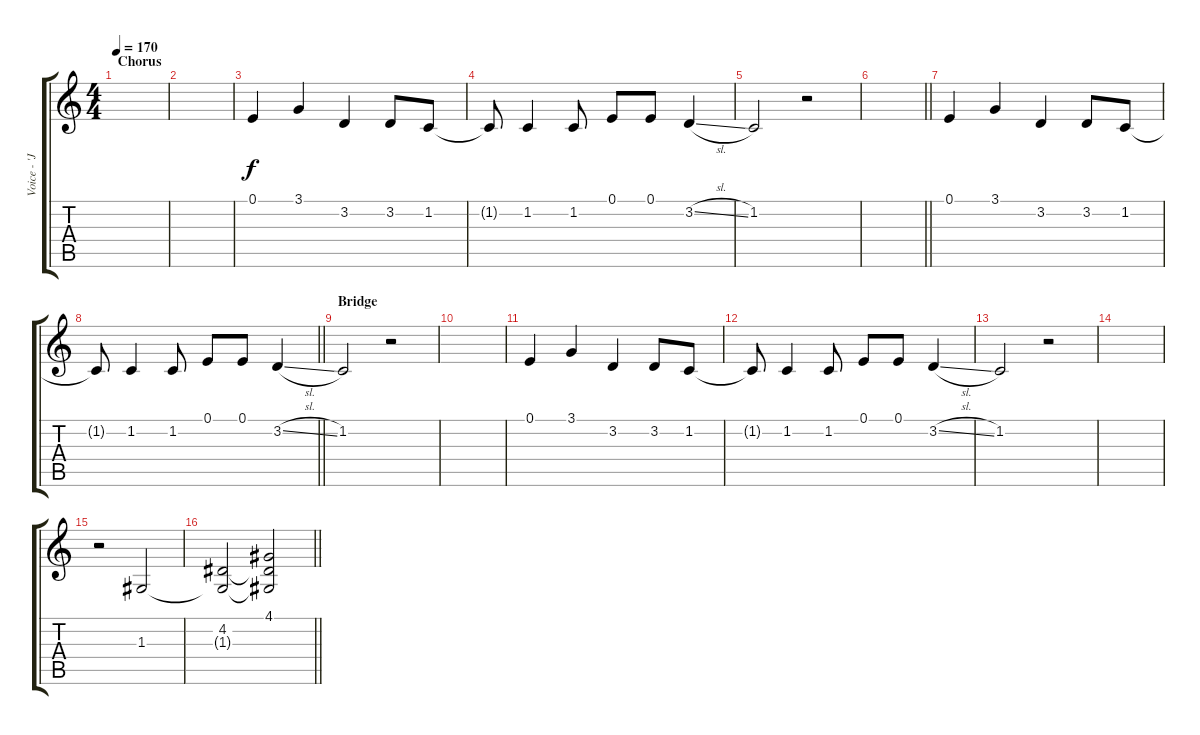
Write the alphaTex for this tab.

\track ("Voice - 'Julo!" "Voice - 'J") {instrument choiraahs}
\staff {score tabs}
\tuning (E4 B3 G3 D3 A2 E2) {hide}
\ts (4 4)
\section ("" "Chorus")
\tempo 170
\clef g2
\ks c
|
|
0.1.4 3.1.4 3.2.4 3.2.8 1.2.8 |
1.2{t}.8 1.2.4 1.2.8 0.1.8 0.1.8 3.2{sl}.4 |
1.2.2 r.2 |
\barLineRight lightlight
|
0.1.4 3.1.4 3.2.4 3.2.8 1.2.8 |
\barLineRight lightlight
1.2{t}.8 1.2.4 1.2.8 0.1.8 0.1.8 3.2{sl}.4 |
\section ("" "Bridge")
1.2.2 r.2 |
|
0.1.4 3.1.4 3.2.4 3.2.8 1.2.8 |
1.2{t}.8 1.2.4 1.2.8 0.1.8 0.1.8 3.2{sl}.4 |
1.2.2 r.2 |
|
r.2 1.3.2 |
\barLineRight lightlight
(4.2 1.3{t}).2 (4.1 4.2{t} 1.3{t}).2
